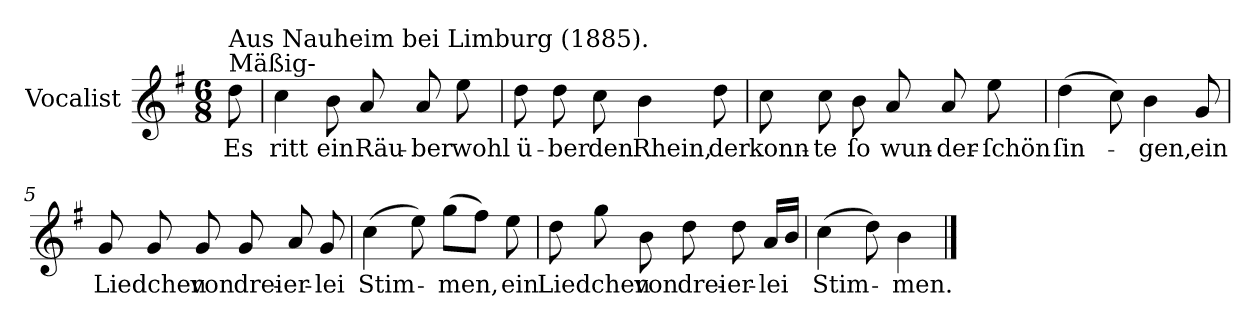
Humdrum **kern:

**kern	**text
*part1	*part1
*staff1	*staff1
*I"Vocalist	*
*k[f#]	*
*G:	*
*M6/8	*
=	=
!LO:TX:a:t=Mäßig-	!
!LO:TX:a:t=Aus Nauheim bei Limburg (1885).	!
8dd	Es
=1	=1
4cc	ritt
8b	ein
8a	Räu-
8a	-ber
8ee	wohl
=2	=2
8dd	ü-
8dd	-ber
8cc	den
4b	Rhein,
8dd	der
=3	=3
8cc	konn-
8cc	-te
8b	ſo
8a	wun-
8a	-der-
8ee	-ſchön
=4	=4
(4dd	ſin-
8cc)	.
4b	-gen,
8g	ein
=5	=5
8g	Liedchen
8g	.
8g	von
8g	drei-
8a	-er-
8g	-lei
=6	=6
(4cc	Stim-
8ee)	.
(8ggL	-men,
8ff#J)	.
8ee	ein
=7	=7
8dd	Liedchen
8gg	.
8b	von
8dd	drei-
8dd	-er-
16aLL	-lei
16bJJ	.
=8	=8
(4cc	Stim-
8dd)	.
4b	-men.
==	==
*-	*-
